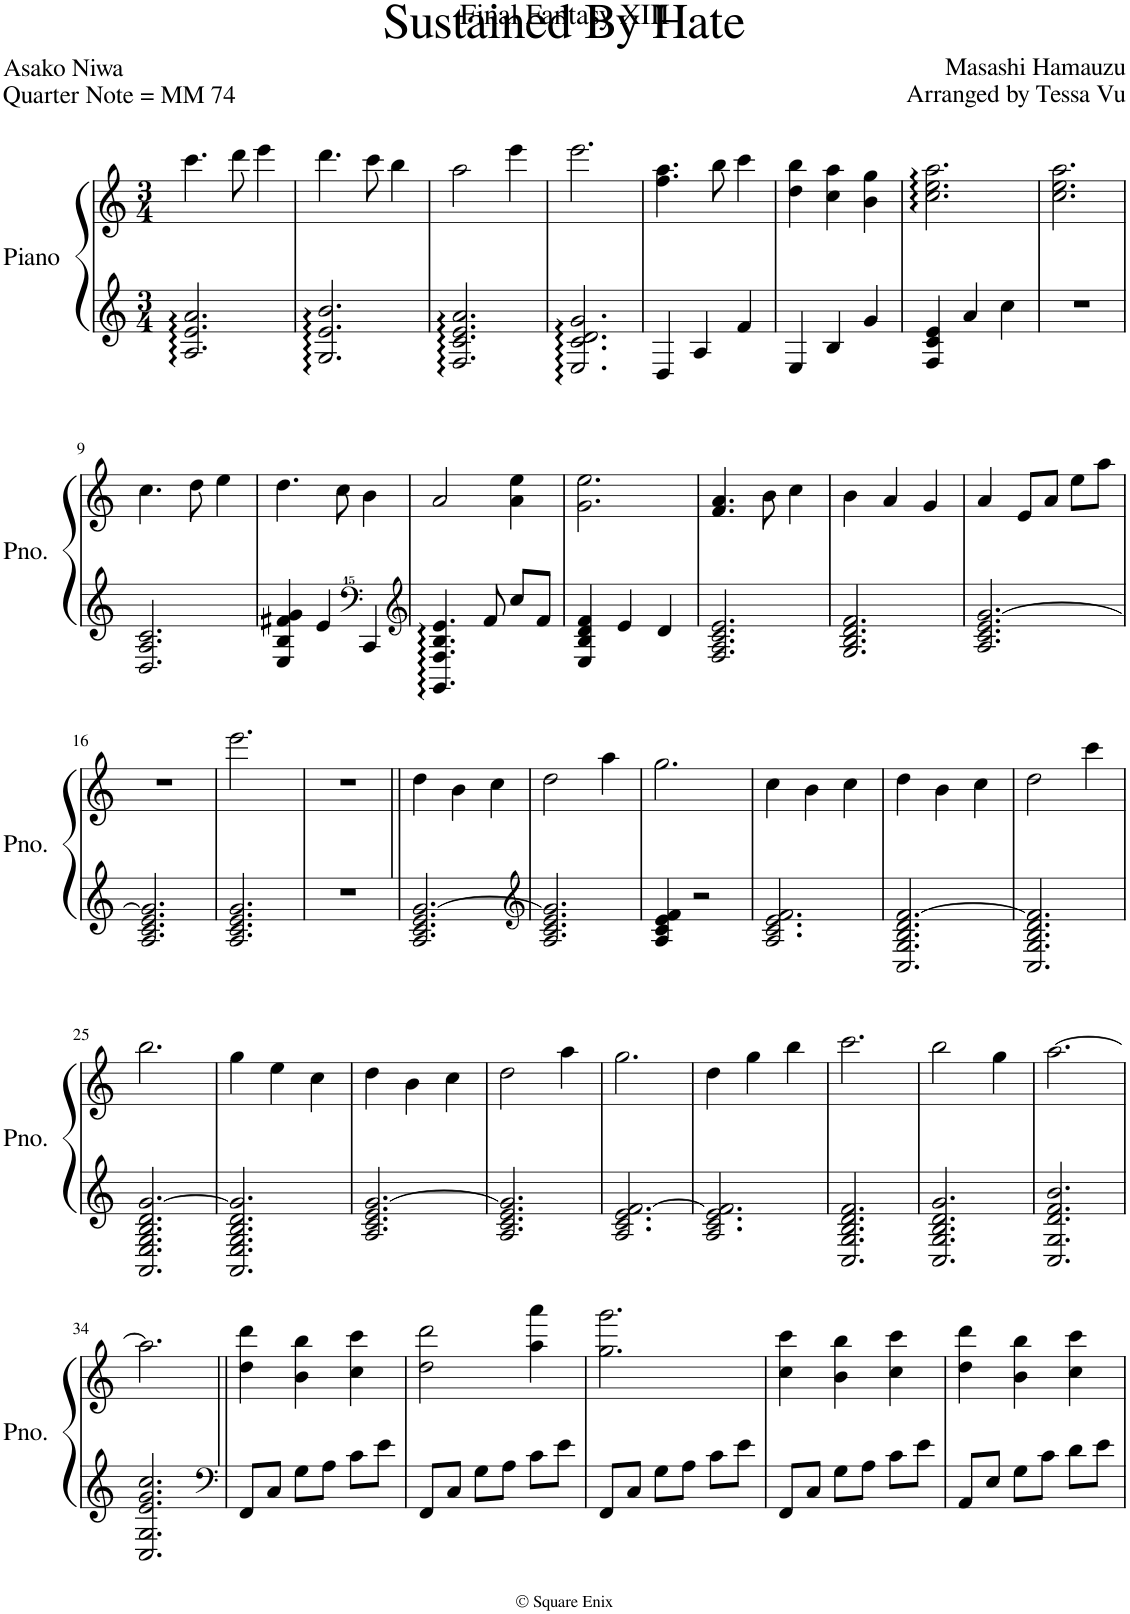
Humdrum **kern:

**kern	**kern
*part1	*part1
*staff2	*staff1
*I"Piano	*
*I'Pno.	*
*clefG2	*clefG2
*k[]	*k[]
*M3/4	*M3/4
=1	=1
2.A/:: 2.e/:: 2.a/::	4.ccc\
.	8ddd\
.	4eee\
=2	=2
2.G/:: 2.e/:: 2.b/::	4.ddd\
.	8ccc\
.	4bb\
=3	=3
2.F/:: 2.c/:: 2.e/:: 2.a/::	2aa\
.	4eee\
=4	=4
2.E/:: 2.c/:: 2.d/:: 2.g/::	2.eee\
=5	=5
4D/	4.ff\ 4.aa\
4A/	.
.	8bb\
4f/	4ccc\
=6	=6
4E/	4dd\ 4bb\
4B/	4cc\ 4aa\
4g/	4b\ 4gg\
=7	=7
4F/ 4c/ 4e/	2.cc\:: 2.ee\:: 2.aa\::
4a/	.
4cc\	.
=8	=8
2.r	2.cc\ 2.ee\ 2.aa\
!!LO:LB:g=z
=9	=9
2.D/ 2.A/ 2.c/	4.cc\
.	8dd\
.	4ee\
=10	=10
4E/ 4B/ 4f#X/ 4g/	4.dd\
4e/	.
.	8cc\
*clefF^^4	*
4c/	4b\
=11	=11
*clefG2	*
4.GG/:: 4.F/:: 4.B/:: 4.e/::	2a/
8f/	.
8cc/L	4a\ 4ee\
8f/J	.
=12	=12
4E/ 4B/ 4d/ 4f/	2.g\ 2.ee\
4e/	.
4d/	.
=13	=13
2.F/ 2.A/ 2.c/ 2.e/	4.f/ 4.a/
.	8b\
.	4cc\
=14	=14
2.G/ 2.B/ 2.d/ 2.f/	4b\
.	4a/
.	4g/
=15	=15
2.A/ 2.c/ 2.e/ [2.g/	4a/
.	8e/L
.	8a/J
.	8ee\L
.	8aa\J
!!LO:LB:g=z
=16	=16
2.A/ 2.c/ 2.e/ 2.g/]	2.r
=17	=17
2.A/ 2.c/ 2.e/ 2.g/	2.eee\
=18	=18
2.r	2.r
=19||	=19||
2.A/ 2.c/ 2.e/ [2.g/	4dd\
.	4b\
.	4cc\
=20	=20
*clefG2	*
2.A/ 2.c/ 2.e/ 2.g/]	2dd\
.	4aa\
=21	=21
4A/ 4c/ 4e/ 4f/	2.gg\
2r	.
=22	=22
2.A/ 2.c/ 2.e/ 2.f/	4cc\
.	4b\
.	4cc\
=23	=23
2.C/ 2.G/ 2.B/ 2.d/ [2.f/	4dd\
.	4b\
.	4cc\
=24	=24
2.C/ 2.G/ 2.B/ 2.d/ 2.f/]	2dd\
.	4ccc\
!!LO:LB:g=z
=25	=25
2.AA/ 2.E/ 2.G/ 2.B/ 2.d/ [2.g/	2.bb\
=26	=26
2.AA/ 2.E/ 2.G/ 2.B/ 2.d/ 2.g/]	4gg\
.	4ee\
.	4cc\
=27	=27
2.A/ 2.c/ 2.e/ [2.g/	4dd\
.	4b\
.	4cc\
=28	=28
2.A/ 2.c/ 2.e/ 2.g/]	2dd\
.	4aa\
=29	=29
2.A/ 2.c/ 2.e/ [2.f/	2.gg\
=30	=30
2.A/ 2.c/ 2.e/ 2.f/]	4dd\
.	4gg\
.	4bb\
=31	=31
2.C/ 2.G/ 2.B/ 2.d/ 2.f/	2.ccc\
=32	=32
2.C/ 2.G/ 2.B/ 2.d/ 2.g/	2bb\
.	4gg\
=33	=33
2.C/ 2.G/ 2.d/ 2.f/ 2.b/	[2.aa\
!!LO:LB:g=z
=34	=34
2.C/ 2.G/ 2.e/ 2.g/ 2.cc/	2.aa\]
=35||	=35||
*clefF4	*
8FF/L	4dd\ 4ddd\
8C/J	.
8G\L	4b\ 4bb\
8A\J	.
8c\L	4cc\ 4ccc\
8e\J	.
=36	=36
8FF/L	2dd\ 2ddd\
8C/J	.
8G\L	.
8A\J	.
8c\L	4aa\ 4aaa\
8e\J	.
=37	=37
8FF/L	2.gg\ 2.ggg\
8C/J	.
8G\L	.
8A\J	.
8c\L	.
8e\J	.
=38	=38
8FF/L	4cc\ 4ccc\
8C/J	.
8G\L	4b\ 4bb\
8A\J	.
8c\L	4cc\ 4ccc\
8e\J	.
=39	=39
8AA/L	4dd\ 4ddd\
8E/J	.
8G\L	4b\ 4bb\
8c\J	.
8d\L	4cc\ 4ccc\
8e\J	.
=	=
*-	*-
